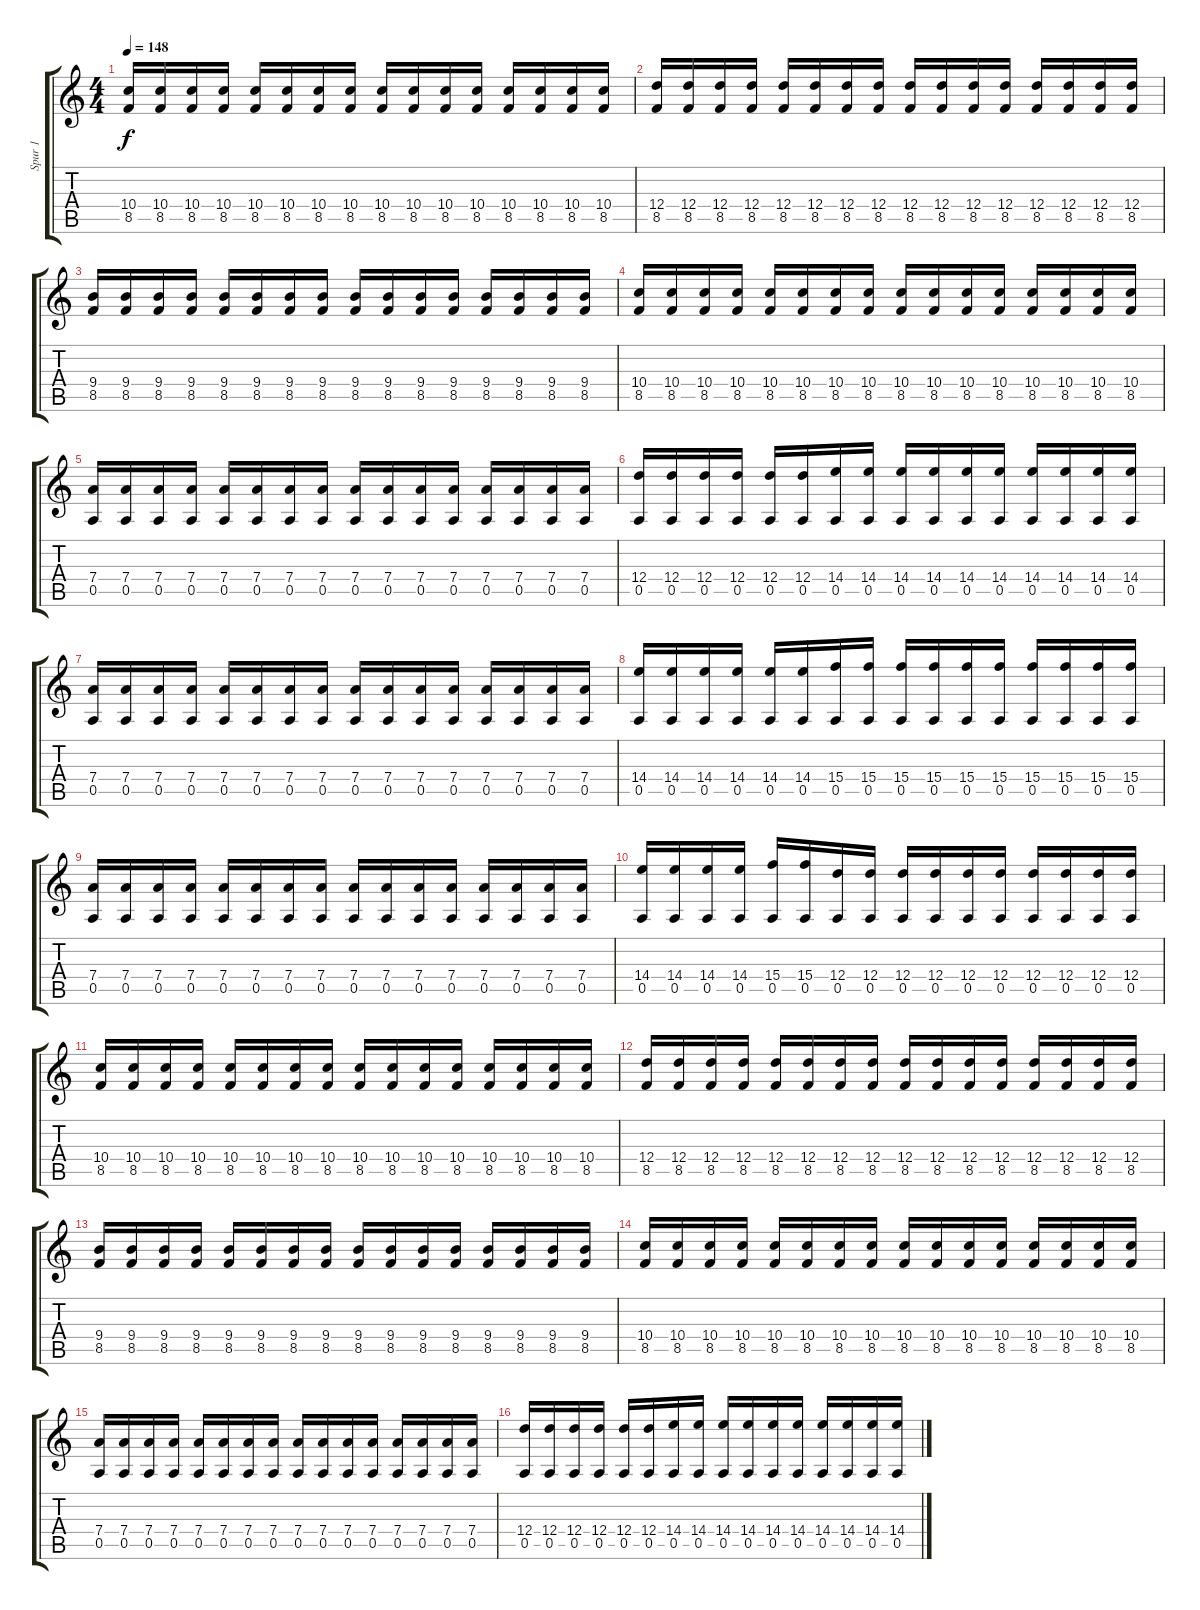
\track ("Spur 1" "Spur 1") {instrument distortionguitar}
\staff {score tabs}
\tuning (E4 B3 G3 D3 A2 E2) {hide}
\ts (4 4)
\tempo 148
\clef g2
\ks c
(10.4 8.5).16{dy f} (10.4 8.5).16 (10.4 8.5).16 (10.4 8.5).16 (10.4 8.5).16 (10.4 8.5).16 (10.4 8.5).16 (10.4 8.5).16 (10.4 8.5).16 (10.4 8.5).16 (10.4 8.5).16 (10.4 8.5).16 (10.4 8.5).16 (10.4 8.5).16 (10.4 8.5).16 (10.4 8.5).16 |
(12.4 8.5).16 (12.4 8.5).16 (12.4 8.5).16 (12.4 8.5).16 (12.4 8.5).16 (12.4 8.5).16 (12.4 8.5).16 (12.4 8.5).16 (12.4 8.5).16 (12.4 8.5).16 (12.4 8.5).16 (12.4 8.5).16 (12.4 8.5).16 (12.4 8.5).16 (12.4 8.5).16 (12.4 8.5).16 |
(9.4 8.5).16 (9.4 8.5).16 (9.4 8.5).16 (9.4 8.5).16 (9.4 8.5).16 (9.4 8.5).16 (9.4 8.5).16 (9.4 8.5).16 (9.4 8.5).16 (9.4 8.5).16 (9.4 8.5).16 (9.4 8.5).16 (9.4 8.5).16 (9.4 8.5).16 (9.4 8.5).16 (9.4 8.5).16 |
(10.4 8.5).16 (10.4 8.5).16 (10.4 8.5).16 (10.4 8.5).16 (10.4 8.5).16 (10.4 8.5).16 (10.4 8.5).16 (10.4 8.5).16 (10.4 8.5).16 (10.4 8.5).16 (10.4 8.5).16 (10.4 8.5).16 (10.4 8.5).16 (10.4 8.5).16 (10.4 8.5).16 (10.4 8.5).16 |
(7.4 0.5).16 (7.4 0.5).16 (7.4 0.5).16 (7.4 0.5).16 (7.4 0.5).16 (7.4 0.5).16 (7.4 0.5).16 (7.4 0.5).16 (7.4 0.5).16 (7.4 0.5).16 (7.4 0.5).16 (7.4 0.5).16 (7.4 0.5).16 (7.4 0.5).16 (7.4 0.5).16 (7.4 0.5).16 |
(12.4 0.5).16 (12.4 0.5).16 (12.4 0.5).16 (12.4 0.5).16 (12.4 0.5).16 (12.4 0.5).16 (14.4 0.5).16 (14.4 0.5).16 (14.4 0.5).16 (14.4 0.5).16 (14.4 0.5).16 (14.4 0.5).16 (14.4 0.5).16 (14.4 0.5).16 (14.4 0.5).16 (14.4 0.5).16 |
(7.4 0.5).16 (7.4 0.5).16 (7.4 0.5).16 (7.4 0.5).16 (7.4 0.5).16 (7.4 0.5).16 (7.4 0.5).16 (7.4 0.5).16 (7.4 0.5).16 (7.4 0.5).16 (7.4 0.5).16 (7.4 0.5).16 (7.4 0.5).16 (7.4 0.5).16 (7.4 0.5).16 (7.4 0.5).16 |
(14.4 0.5).16 (14.4 0.5).16 (14.4 0.5).16 (14.4 0.5).16 (14.4 0.5).16 (14.4 0.5).16 (15.4 0.5).16 (15.4 0.5).16 (15.4 0.5).16 (15.4 0.5).16 (15.4 0.5).16 (15.4 0.5).16 (15.4 0.5).16 (15.4 0.5).16 (15.4 0.5).16 (15.4 0.5).16 |
(7.4 0.5).16 (7.4 0.5).16 (7.4 0.5).16 (7.4 0.5).16 (7.4 0.5).16 (7.4 0.5).16 (7.4 0.5).16 (7.4 0.5).16 (7.4 0.5).16 (7.4 0.5).16 (7.4 0.5).16 (7.4 0.5).16 (7.4 0.5).16 (7.4 0.5).16 (7.4 0.5).16 (7.4 0.5).16 |
(14.4 0.5).16 (14.4 0.5).16 (14.4 0.5).16 (14.4 0.5).16 (15.4 0.5).16 (15.4 0.5).16 (12.4 0.5).16 (12.4 0.5).16 (12.4 0.5).16 (12.4 0.5).16 (12.4 0.5).16 (12.4 0.5).16 (12.4 0.5).16 (12.4 0.5).16 (12.4 0.5).16 (12.4 0.5).16 |
(10.4 8.5).16 (10.4 8.5).16 (10.4 8.5).16 (10.4 8.5).16 (10.4 8.5).16 (10.4 8.5).16 (10.4 8.5).16 (10.4 8.5).16 (10.4 8.5).16 (10.4 8.5).16 (10.4 8.5).16 (10.4 8.5).16 (10.4 8.5).16 (10.4 8.5).16 (10.4 8.5).16 (10.4 8.5).16 |
(12.4 8.5).16 (12.4 8.5).16 (12.4 8.5).16 (12.4 8.5).16 (12.4 8.5).16 (12.4 8.5).16 (12.4 8.5).16 (12.4 8.5).16 (12.4 8.5).16 (12.4 8.5).16 (12.4 8.5).16 (12.4 8.5).16 (12.4 8.5).16 (12.4 8.5).16 (12.4 8.5).16 (12.4 8.5).16 |
(9.4 8.5).16 (9.4 8.5).16 (9.4 8.5).16 (9.4 8.5).16 (9.4 8.5).16 (9.4 8.5).16 (9.4 8.5).16 (9.4 8.5).16 (9.4 8.5).16 (9.4 8.5).16 (9.4 8.5).16 (9.4 8.5).16 (9.4 8.5).16 (9.4 8.5).16 (9.4 8.5).16 (9.4 8.5).16 |
(10.4 8.5).16 (10.4 8.5).16 (10.4 8.5).16 (10.4 8.5).16 (10.4 8.5).16 (10.4 8.5).16 (10.4 8.5).16 (10.4 8.5).16 (10.4 8.5).16 (10.4 8.5).16 (10.4 8.5).16 (10.4 8.5).16 (10.4 8.5).16 (10.4 8.5).16 (10.4 8.5).16 (10.4 8.5).16 |
(7.4 0.5).16 (7.4 0.5).16 (7.4 0.5).16 (7.4 0.5).16 (7.4 0.5).16 (7.4 0.5).16 (7.4 0.5).16 (7.4 0.5).16 (7.4 0.5).16 (7.4 0.5).16 (7.4 0.5).16 (7.4 0.5).16 (7.4 0.5).16 (7.4 0.5).16 (7.4 0.5).16 (7.4 0.5).16 |
(12.4 0.5).16 (12.4 0.5).16 (12.4 0.5).16 (12.4 0.5).16 (12.4 0.5).16 (12.4 0.5).16 (14.4 0.5).16 (14.4 0.5).16 (14.4 0.5).16 (14.4 0.5).16 (14.4 0.5).16 (14.4 0.5).16 (14.4 0.5).16 (14.4 0.5).16 (14.4 0.5).16 (14.4 0.5).16
